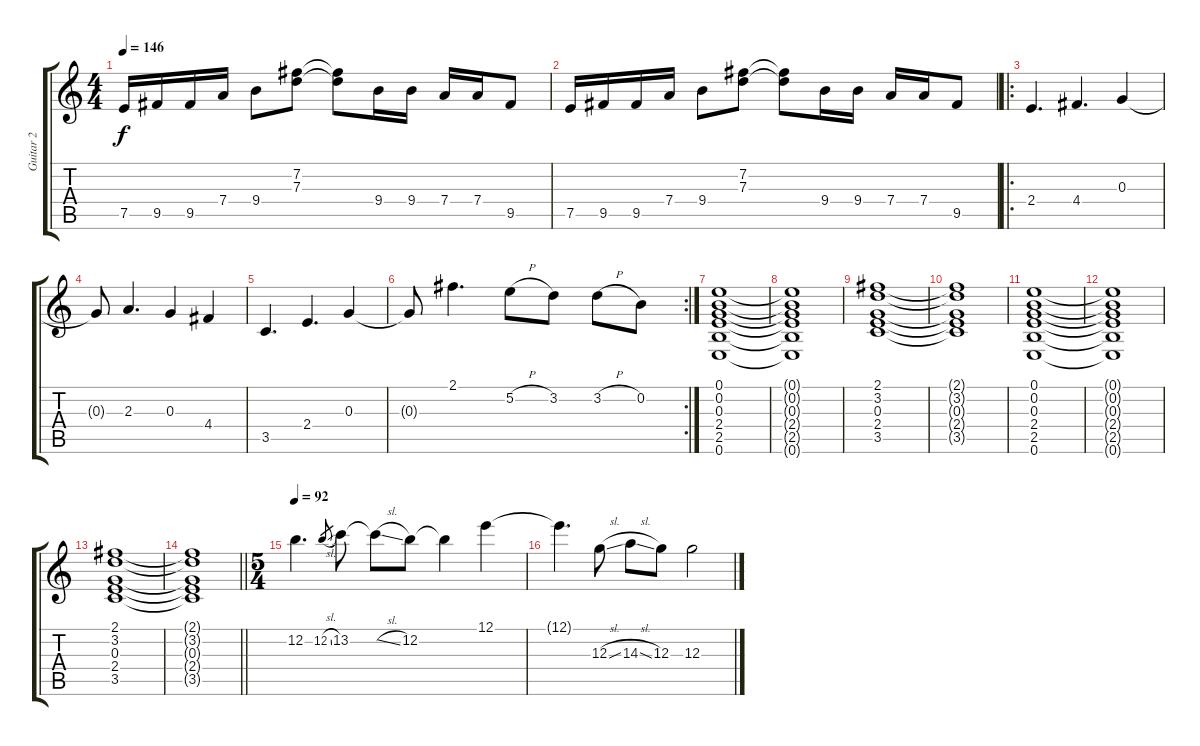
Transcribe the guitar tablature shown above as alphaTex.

\track ("Guitar 2" "Guitar 2") {instrument overdrivenguitar}
\staff {score tabs}
\tuning (E4 B3 G3 D3 A2 E2) {hide}
\ts (4 4)
\tempo 146
\clef g2
\ks c
7.5.16{dy f} 9.5.16 9.5.16 7.4.16 9.4.8 (7.2 7.3).8 (7.2{t} 7.3{t}).8 9.4.16 9.4.16 7.4.16 7.4.16 9.5.8 |
7.5.16 9.5.16 9.5.16 7.4.16 9.4.8 (7.2 7.3).8 (7.2{t} 7.3{t}).8 9.4.16 9.4.16 7.4.16 7.4.16 9.5.8 |
\ro
2.4.4{d} 4.4.4{d} 0.3.4 |
0.3{t}.8 2.3.4{d} 0.3.4 4.4.4 |
3.5.4{d} 2.4.4{d} 0.3.4 |
\rc 2
0.3{t}.8 2.1.4{d} 5.2{h}.8 3.2.8 3.2{h}.8 0.2.8 |
(0.1 0.2 0.3 2.4 2.5 0.6).1{volume 11} |
(0.1{t} 0.2{t} 0.3{t} 2.4{t} 2.5{t} 0.6{t}).1 |
(2.1 3.2 0.3 2.4 3.5).1 |
(2.1{t} 3.2{t} 0.3{t} 2.4{t} 3.5{t}).1 |
(0.1 0.2 0.3 2.4 2.5 0.6).1 |
(0.1{t} 0.2{t} 0.3{t} 2.4{t} 2.5{t} 0.6{t}).1 |
(2.1 3.2 0.3 2.4 3.5).1 |
\barLineRight lightlight
(2.1{t} 3.2{t} 0.3{t} 2.4{t} 3.5{t}).1 |
\ts (5 4)
\tempo 92
12.2.4{d} 12.2{sl}.8{gr} 13.2.8 13.2{sl t}.8 12.2.8 12.2{t}.4 12.1.4 |
12.1{t}.4{d} 12.3{sl}.8 14.3{sl}.8 12.3.8 12.3.2
